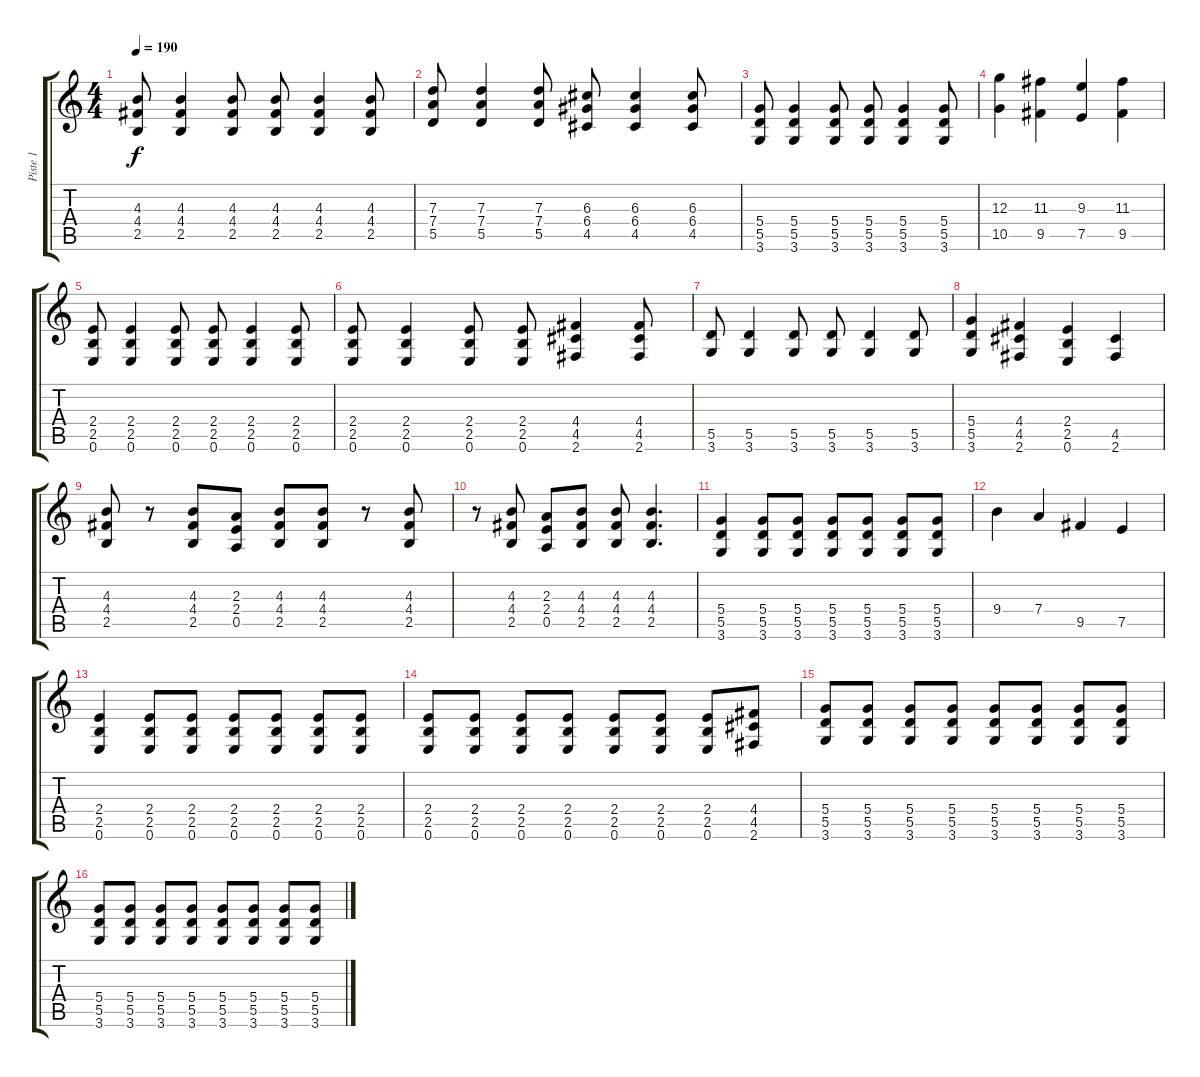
\track ("Piste 1" "Piste 1") {instrument overdrivenguitar}
\staff {score tabs}
\tuning (E4 B3 G3 D3 A2 E2) {hide}
\ts (4 4)
\tempo 190
\clef g2
\ks c
(4.3 4.4 2.5).8{dy f} (4.3 4.4 2.5).4 (4.3 4.4 2.5).8 (4.3 4.4 2.5).8 (4.3 4.4 2.5).4 (4.3 4.4 2.5).8 |
(7.3 7.4 5.5).8 (7.3 7.4 5.5).4 (7.3 7.4 5.5).8 (6.3 6.4 4.5).8 (6.3 6.4 4.5).4 (6.3 6.4 4.5).8 |
(5.4 5.5 3.6).8 (5.4 5.5 3.6).4 (5.4 5.5 3.6).8 (5.4 5.5 3.6).8 (5.4 5.5 3.6).4 (5.4 5.5 3.6).8 |
(12.3 10.5).4 (11.3 9.5).4 (9.3 7.5).4 (11.3 9.5).4 |
(2.4 2.5 0.6).8 (2.4 2.5 0.6).4 (2.4 2.5 0.6).8 (2.4 2.5 0.6).8 (2.4 2.5 0.6).4 (2.4 2.5 0.6).8 |
(2.4 2.5 0.6).8 (2.4 2.5 0.6).4 (2.4 2.5 0.6).8 (2.4 2.5 0.6).8 (4.4 4.5 2.6).4 (4.4 4.5 2.6).8 |
(5.5 3.6).8 (5.5 3.6).4 (5.5 3.6).8 (5.5 3.6).8 (5.5 3.6).4 (5.5 3.6).8 |
(5.4 5.5 3.6).4 (4.4 4.5 2.6).4 (2.4 2.5 0.6).4 (4.5 2.6).4 |
(4.3 4.4 2.5).8 r.8 (4.3 4.4 2.5).8 (2.3 2.4 0.5).8 (4.3 4.4 2.5).8 (4.3 4.4 2.5).8 r.8 (4.3 4.4 2.5).8 |
r.8 (4.3 4.4 2.5).8 (2.3 2.4 0.5).8 (4.3 4.4 2.5).8 (4.3 4.4 2.5).8 (4.3 4.4 2.5).4{d} |
(5.4 5.5 3.6).4 (5.4 5.5 3.6).8 (5.4 5.5 3.6).8 (5.4 5.5 3.6).8 (5.4 5.5 3.6).8 (5.4 5.5 3.6).8 (5.4 5.5 3.6).8 |
9.4.4 7.4.4 9.5.4 7.5.4 |
(2.4 2.5 0.6).4 (2.4 2.5 0.6).8 (2.4 2.5 0.6).8 (2.4 2.5 0.6).8 (2.4 2.5 0.6).8 (2.4 2.5 0.6).8 (2.4 2.5 0.6).8 |
(2.4 2.5 0.6).8 (2.4 2.5 0.6).8 (2.4 2.5 0.6).8 (2.4 2.5 0.6).8 (2.4 2.5 0.6).8 (2.4 2.5 0.6).8 (2.4 2.5 0.6).8 (4.4 4.5 2.6).8 |
(5.4 5.5 3.6).8 (5.4 5.5 3.6).8 (5.4 5.5 3.6).8 (5.4 5.5 3.6).8 (5.4 5.5 3.6).8 (5.4 5.5 3.6).8 (5.4 5.5 3.6).8 (5.4 5.5 3.6).8 |
(5.4 5.5 3.6).8 (5.4 5.5 3.6).8 (5.4 5.5 3.6).8 (5.4 5.5 3.6).8 (5.4 5.5 3.6).8 (5.4 5.5 3.6).8 (5.4 5.5 3.6).8 (5.4 5.5 3.6).8
